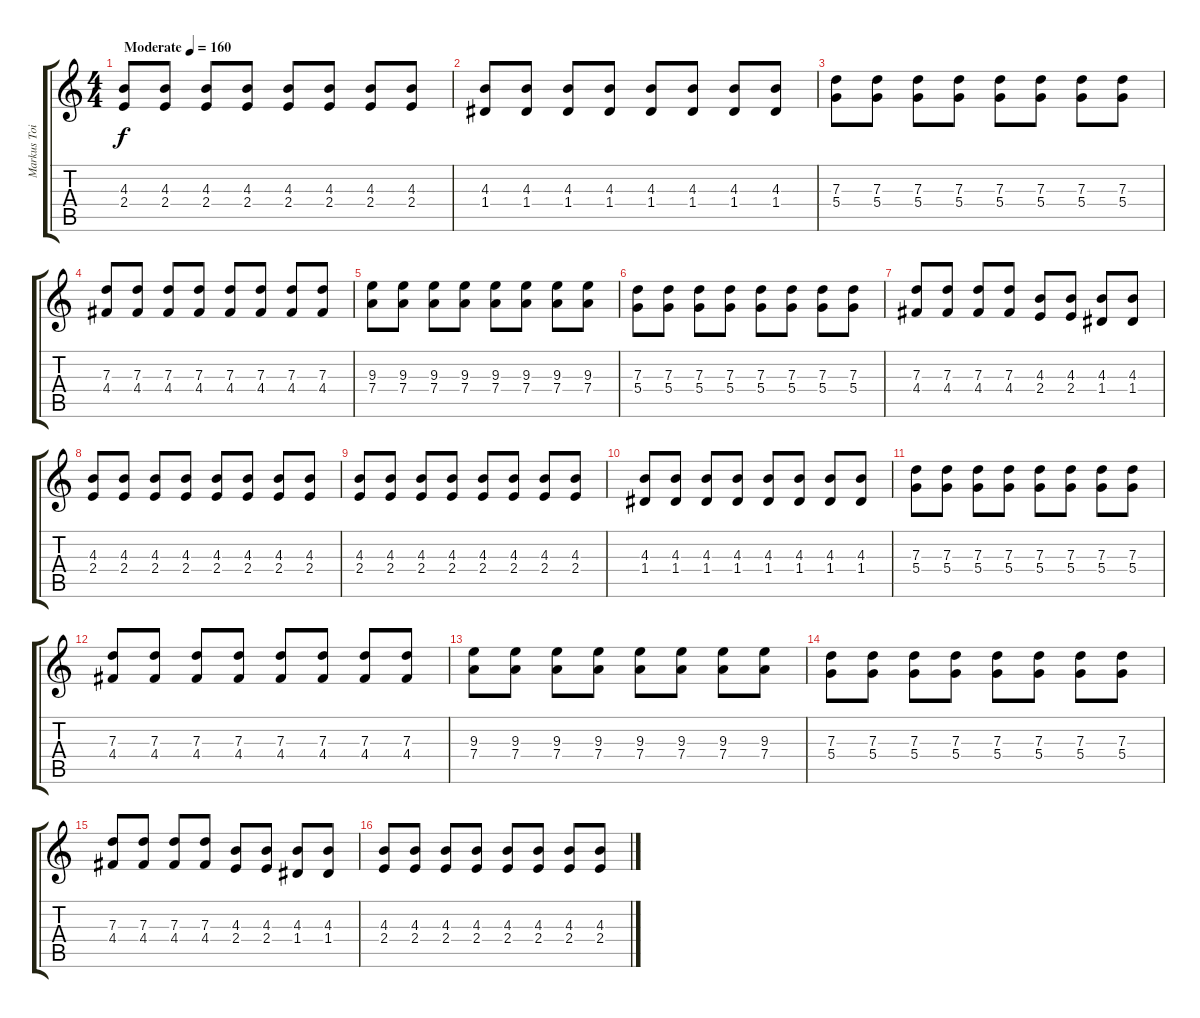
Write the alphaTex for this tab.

\track ("Markus Toivonen" "Markus Toi") {instrument distortionguitar}
\staff {score tabs}
\tuning (E4 B3 G3 D3 A2 E2) {hide}
\ts (4 4)
\tempo (160 "Moderate")
\clef g2
\ks c
(4.3 2.4).8{dy f instrument distortionguitar} (4.3 2.4).8 (4.3 2.4).8 (4.3 2.4).8 (4.3 2.4).8 (4.3 2.4).8 (4.3 2.4).8 (4.3 2.4).8 |
(4.3 1.4).8 (4.3 1.4).8 (4.3 1.4).8 (4.3 1.4).8 (4.3 1.4).8 (4.3 1.4).8 (4.3 1.4).8 (4.3 1.4).8 |
(7.3 5.4).8 (7.3 5.4).8 (7.3 5.4).8 (7.3 5.4).8 (7.3 5.4).8 (7.3 5.4).8 (7.3 5.4).8 (7.3 5.4).8 |
(7.3 4.4).8 (7.3 4.4).8 (7.3 4.4).8 (7.3 4.4).8 (7.3 4.4).8 (7.3 4.4).8 (7.3 4.4).8 (7.3 4.4).8 |
(9.3 7.4).8 (9.3 7.4).8 (9.3 7.4).8 (9.3 7.4).8 (9.3 7.4).8 (9.3 7.4).8 (9.3 7.4).8 (9.3 7.4).8 |
(7.3 5.4).8 (7.3 5.4).8 (7.3 5.4).8 (7.3 5.4).8 (7.3 5.4).8 (7.3 5.4).8 (7.3 5.4).8 (7.3 5.4).8 |
(7.3 4.4).8 (7.3 4.4).8 (7.3 4.4).8 (7.3 4.4).8 (4.3 2.4).8 (4.3 2.4).8 (4.3 1.4).8 (4.3 1.4).8 |
(4.3 2.4).8 (4.3 2.4).8 (4.3 2.4).8 (4.3 2.4).8 (4.3 2.4).8 (4.3 2.4).8 (4.3 2.4).8 (4.3 2.4).8 |
(4.3 2.4).8 (4.3 2.4).8 (4.3 2.4).8 (4.3 2.4).8 (4.3 2.4).8 (4.3 2.4).8 (4.3 2.4).8 (4.3 2.4).8 |
(4.3 1.4).8 (4.3 1.4).8 (4.3 1.4).8 (4.3 1.4).8 (4.3 1.4).8 (4.3 1.4).8 (4.3 1.4).8 (4.3 1.4).8 |
(7.3 5.4).8 (7.3 5.4).8 (7.3 5.4).8 (7.3 5.4).8 (7.3 5.4).8 (7.3 5.4).8 (7.3 5.4).8 (7.3 5.4).8 |
(7.3 4.4).8 (7.3 4.4).8 (7.3 4.4).8 (7.3 4.4).8 (7.3 4.4).8 (7.3 4.4).8 (7.3 4.4).8 (7.3 4.4).8 |
(9.3 7.4).8 (9.3 7.4).8 (9.3 7.4).8 (9.3 7.4).8 (9.3 7.4).8 (9.3 7.4).8 (9.3 7.4).8 (9.3 7.4).8 |
(7.3 5.4).8 (7.3 5.4).8 (7.3 5.4).8 (7.3 5.4).8 (7.3 5.4).8 (7.3 5.4).8 (7.3 5.4).8 (7.3 5.4).8 |
(7.3 4.4).8 (7.3 4.4).8 (7.3 4.4).8 (7.3 4.4).8 (4.3 2.4).8 (4.3 2.4).8 (4.3 1.4).8 (4.3 1.4).8 |
(4.3 2.4).8 (4.3 2.4).8 (4.3 2.4).8 (4.3 2.4).8 (4.3 2.4).8 (4.3 2.4).8 (4.3 2.4).8 (4.3 2.4).8
